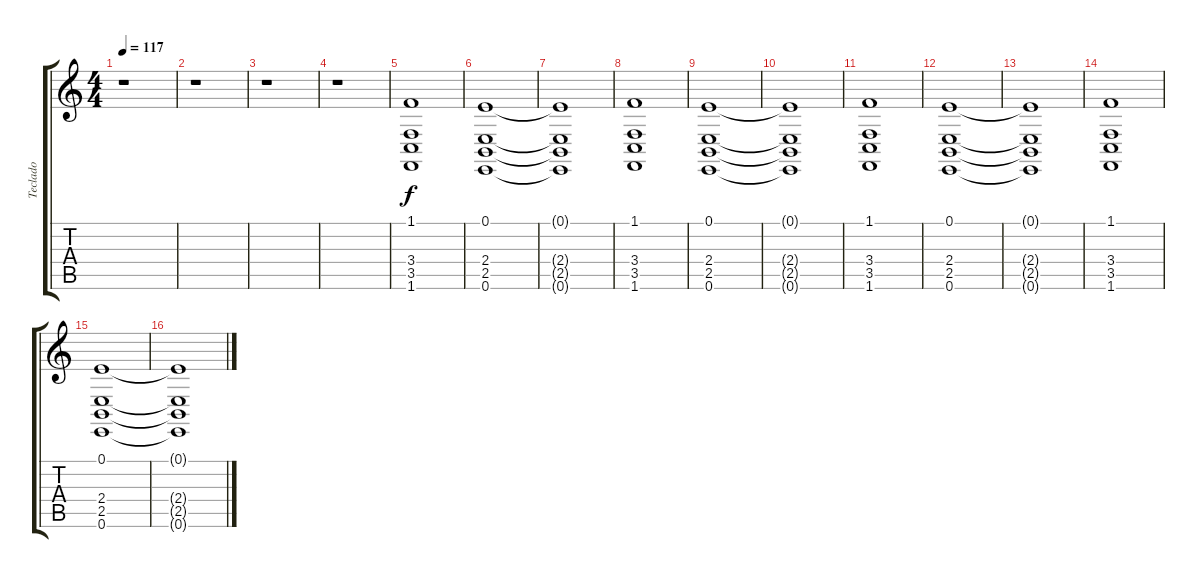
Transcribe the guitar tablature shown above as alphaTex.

\track ("Teclado" "Teclado") {instrument stringensemble1}
\staff {score tabs}
\tuning (E4 B3 G3 D3 A2 E2) {hide}
\ts (4 4)
\tempo 117
\clef g2
\ks c
r.1{dy f} |
r.1 |
r.1 |
r.1 |
(1.1 3.4 3.5 1.6).1 |
(0.1 2.4 2.5 0.6).1 |
(0.1{t} 2.4{t} 2.5{t} 0.6{t}).1 |
(1.1 3.4 3.5 1.6).1 |
(0.1 2.4 2.5 0.6).1 |
(0.1{t} 2.4{t} 2.5{t} 0.6{t}).1 |
(1.1 3.4 3.5 1.6).1 |
(0.1 2.4 2.5 0.6).1 |
(0.1{t} 2.4{t} 2.5{t} 0.6{t}).1 |
(1.1 3.4 3.5 1.6).1 |
(0.1 2.4 2.5 0.6).1 |
(0.1{t} 2.4{t} 2.5{t} 0.6{t}).1
